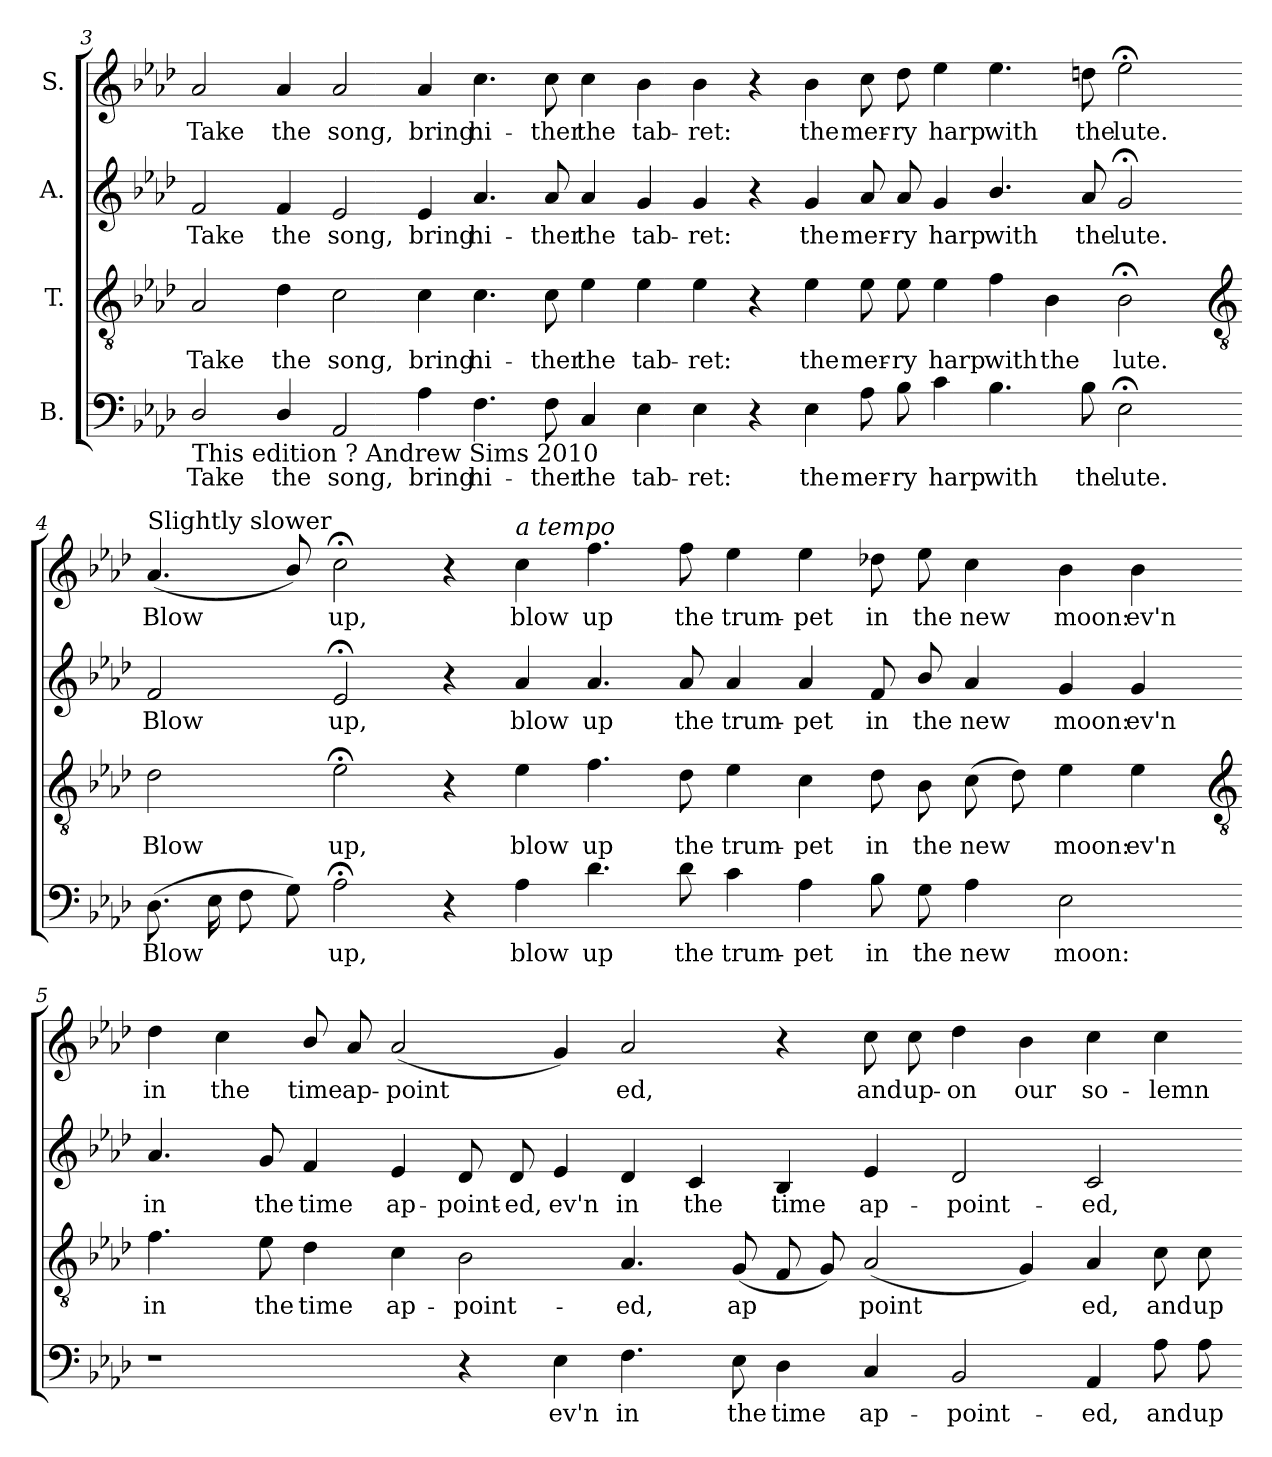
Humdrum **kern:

**kern	**text	**kern	**text	**kern	**text	**kern	**text
*part4	*part4	*part3	*part3	*part2	*part2	*part1	*part1
*staff4	*staff4	*staff3	*staff3	*staff2	*staff2	*staff1	*staff1
*I"B.	*	*I"T.	*	*I"A.	*	*I"S.	*
!!LO:LB:g=z
*clefF4	*	*clefGv2	*	*clefG2	*	*clefG2	*
*k[b-e-a-d-]	*	*k[b-e-a-d-]	*	*k[b-e-a-d-]	*	*k[b-e-a-d-]	*
*A-:	*	*A-:	*	*A-:	*	*A-:	*
=3	=3	=3	=3	=3	=3	=3	=3
!LO:TX:b:t=This edition ? Andrew Sims 2010	!	!	!	!	!	!	!
!	!LO:LY:b	!	!LO:LY:b	!	!LO:LY:b	!	!LO:LY:b
2D-/	Take	2A-	Take	2f	Take	2a-	Take
!	!LO:LY:b	!	!LO:LY:b	!	!LO:LY:b	!	!LO:LY:b
4D-/	the	4d-	the	4f	the	4a-	the
!	!LO:LY:b	!	!LO:LY:b	!	!LO:LY:b	!	!LO:LY:b
2AA-	song,	2c	song,	2e-	song,	2a-	song,
!	!LO:LY:b	!	!LO:LY:b	!	!LO:LY:b	!	!LO:LY:b
4A-	bring	4c	bring	4e-	bring	4a-	bring
!	!LO:LY:b	!	!LO:LY:b	!	!LO:LY:b	!	!LO:LY:b
4.F	hi-	4.c	hi-	4.a-	hi-	4.cc	hi-
!	!LO:LY:b	!	!LO:LY:b	!	!LO:LY:b	!	!LO:LY:b
8F	-ther	8c	-ther	8a-	-ther	8cc	-ther
!	!LO:LY:b	!	!LO:LY:b	!	!LO:LY:b	!	!LO:LY:b
4C	the	4e-	the	4a-	the	4cc	the
!	!LO:LY:b	!	!LO:LY:b	!	!LO:LY:b	!	!LO:LY:b
4E-	tab-	4e-	tab-	4g	tab-	4b-	tab-
!	!LO:LY:b	!	!LO:LY:b	!	!LO:LY:b	!	!LO:LY:b
4E-	-ret:	4e-	-ret:	4g	-ret:	4b-	-ret:
4r	.	4r	.	4r	.	4r	.
!	!LO:LY:b	!	!LO:LY:b	!	!LO:LY:b	!	!LO:LY:b
4E-	the	4e-	the	4g	the	4b-	the
!	!LO:LY:b	!	!LO:LY:b	!	!LO:LY:b	!	!LO:LY:b
8A-	mer-	8e-	mer-	8a-	mer-	8cc	mer-
!	!LO:LY:b	!	!LO:LY:b	!	!LO:LY:b	!	!LO:LY:b
8B-	-ry	8e-	-ry	8a-	-ry	8dd-	-ry
!	!LO:LY:b	!	!LO:LY:b	!	!LO:LY:b	!	!LO:LY:b
4c	harp	4e-	harp	4g	harp	4ee-	harp
!	!LO:LY:b	!	!LO:LY:b	!	!LO:LY:b	!	!LO:LY:b
4.B-	with	4f	with	4.b-/	with	4.ee-	with
!	!	!	!LO:LY:b	!	!	!	!
.	.	4B-	the	.	.	.	.
!	!LO:LY:b	!	!	!	!LO:LY:b	!	!LO:LY:b
8B-	the	.	.	8a-	the	8ddn	the
!	!LO:LY:b	!	!LO:LY:b	!	!LO:LY:b	!	!LO:LY:b
2E-;<	lute.	2B-;<	lute.	2g;<	lute.	2ee-;<	lute.
!!LO:LB:g=z
=4-	=4-	=4-	=4-	=4-	=4-	=4-	=4-
*	*	*clefGv2	*	*	*	*	*
!	!	!	!	!	!	!LO:TX:a:t=Slightly slower	!
!	!LO:LY:b	!	!LO:LY:b	!	!LO:LY:b	!	!LO:LY:b
(>8.D-	Blow	2d-	Blow	2f	Blow	(<4.a-	Blow
16E-	.	.	.	.	.	.	.
8F	.	.	.	.	.	.	.
8G)	.	.	.	.	.	8b-/)	.
!	!LO:LY:b	!	!LO:LY:b	!	!LO:LY:b	!	!LO:LY:b
2A-;<	up,	2e-;<	up,	2e-;<	up,	2cc;<	up,
4r	.	4r	.	4r	.	4r	.
!	!	!	!	!	!	!LO:TX:a:i:t=a tempo	!
!	!LO:LY:b	!	!LO:LY:b	!	!LO:LY:b	!	!LO:LY:b
4A-	blow	4e-	blow	4a-	blow	4cc	blow
!	!LO:LY:b	!	!LO:LY:b	!	!LO:LY:b	!	!LO:LY:b
4.d-	up	4.f	up	4.a-	up	4.ff	up
!	!LO:LY:b	!	!LO:LY:b	!	!LO:LY:b	!	!LO:LY:b
8d-	the	8d-	the	8a-	the	8ff	the
!	!LO:LY:b	!	!LO:LY:b	!	!LO:LY:b	!	!LO:LY:b
4c	trum-	4e-	trum-	4a-	trum-	4ee-	trum-
!	!LO:LY:b	!	!LO:LY:b	!	!LO:LY:b	!	!LO:LY:b
4A-	-pet	4c	-pet	4a-	-pet	4ee-	-pet
!	!LO:LY:b	!	!LO:LY:b	!	!LO:LY:b	!	!LO:LY:b
8B-	in	8d-	in	8f	in	8dd-	in
!	!LO:LY:b	!	!LO:LY:b	!	!LO:LY:b	!	!LO:LY:b
8G	the	8B-	the	8b-/	the	8ee-	the
!	!LO:LY:b	!	!LO:LY:b	!	!LO:LY:b	!	!LO:LY:b
4A-	new	(>8c	new	4a-	new	4cc	new
.	.	8d-)	.	.	.	.	.
!	!LO:LY:b	!	!LO:LY:b	!	!LO:LY:b	!	!LO:LY:b
2E-	moon:	4e-	moon:	4g	moon:	4b-	moon:
!	!	!	!LO:LY:b	!	!LO:LY:b	!	!LO:LY:b
.	.	4e-	ev'n	4g	ev'n	4b-	ev'n
!!LO:LB:g=z
=5-	=5-	=5-	=5-	=5-	=5-	=5-	=5-
*	*	*clefGv2	*	*	*	*	*
!	!	!	!LO:LY:b	!	!LO:LY:b	!	!LO:LY:b
1r	.	4.f	in	4.a-	in	4dd-	in
!	!	!	!	!	!	!	!LO:LY:b
.	.	.	.	.	.	4cc	the
!	!	!	!LO:LY:b	!	!LO:LY:b	!	!
.	.	8e-	the	8g	the	.	.
!	!	!	!LO:LY:b	!	!LO:LY:b	!	!LO:LY:b
.	.	4d-	time	4f	time	8b-/	time
!	!	!	!	!	!	!	!LO:LY:b
.	.	.	.	.	.	8a-	ap-
!	!	!	!LO:LY:b	!	!LO:LY:b	!	!LO:LY:b
.	.	4c	ap-	4e-	ap-	(<2a-	-point
!	!	!	!LO:LY:b	!	!LO:LY:b	!	!
4r	.	2B-	-point-	8d-	-point-	.	.
!	!	!	!	!	!LO:LY:b	!	!
.	.	.	.	8d-	-ed,	.	.
!	!LO:LY:b	!	!	!	!LO:LY:b	!	!
4E-	ev'n	.	.	4e-	ev'n	4g)	.
!	!LO:LY:b	!	!LO:LY:b	!	!LO:LY:b	!	!LO:LY:b
4.F	in	4.A-	-ed,	4d-	in	2a-	ed,
!	!	!	!	!	!LO:LY:b	!	!
.	.	.	.	4c	the	.	.
!	!LO:LY:b	!	!LO:LY:b	!	!	!	!
8E-	the	(<8G	ap	.	.	.	.
!	!LO:LY:b	!	!	!	!LO:LY:b	!	!
4D-	time	8F	.	4B-	time	4r	.
.	.	8G)	.	.	.	.	.
!	!LO:LY:b	!	!LO:LY:b	!	!LO:LY:b	!	!LO:LY:b
4C	ap-	(<2A-	point	4e-	ap-	8cc	and
!	!	!	!	!	!	!	!LO:LY:b
.	.	.	.	.	.	8cc	up-
!	!LO:LY:b	!	!	!	!LO:LY:b	!	!LO:LY:b
2BB-	-point-	.	.	2d-	-point-	4dd-	-on
!	!	!	!	!	!	!	!LO:LY:b
.	.	4G)	.	.	.	4b-	our
!	!LO:LY:b	!	!LO:LY:b	!	!LO:LY:b	!	!LO:LY:b
4AA-	-ed,	4A-	ed,	2c	-ed,	4cc	so-
!	!LO:LY:b	!	!LO:LY:b	!	!	!	!LO:LY:b
8A-	and	8c	and	.	.	4cc	-lemn
!	!LO:LY:b	!	!LO:LY:b	!	!	!	!
8A-	up-	8c	up-	.	.	.	.
=-	=-	=-	=-	=-	=-	=-	=-
*-	*-	*-	*-	*-	*-	*-	*-
